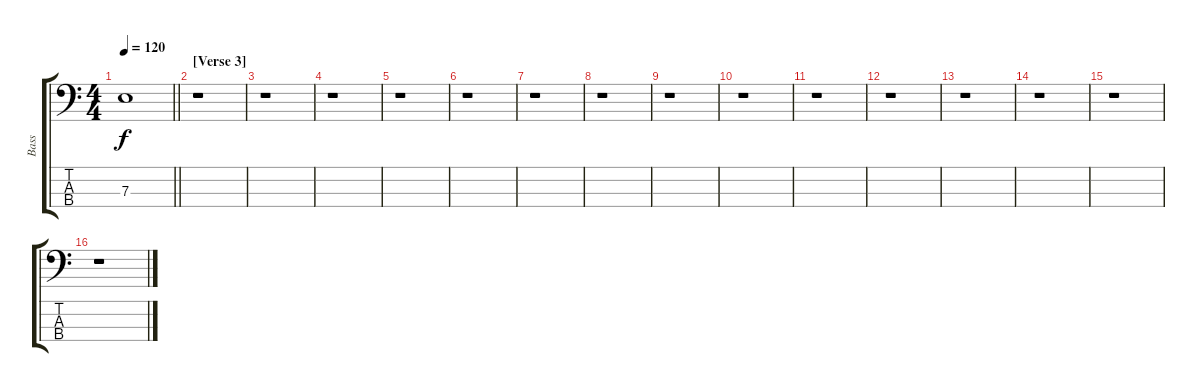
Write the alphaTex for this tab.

\track ("Bass" "Bass") {instrument electricbassfinger}
\staff {score tabs}
\tuning (G2 D2 A1 E1) {hide}
\ts (4 4)
\tempo 120
\clef f4
\barLineRight lightlight
\ks c
7.3.1{dy f} |
\section ("" "[Verse 3]")
r.1 |
r.1 |
r.1 |
r.1 |
r.1 |
r.1 |
r.1 |
r.1 |
r.1 |
r.1 |
r.1 |
r.1 |
r.1 |
r.1 |
r.1
